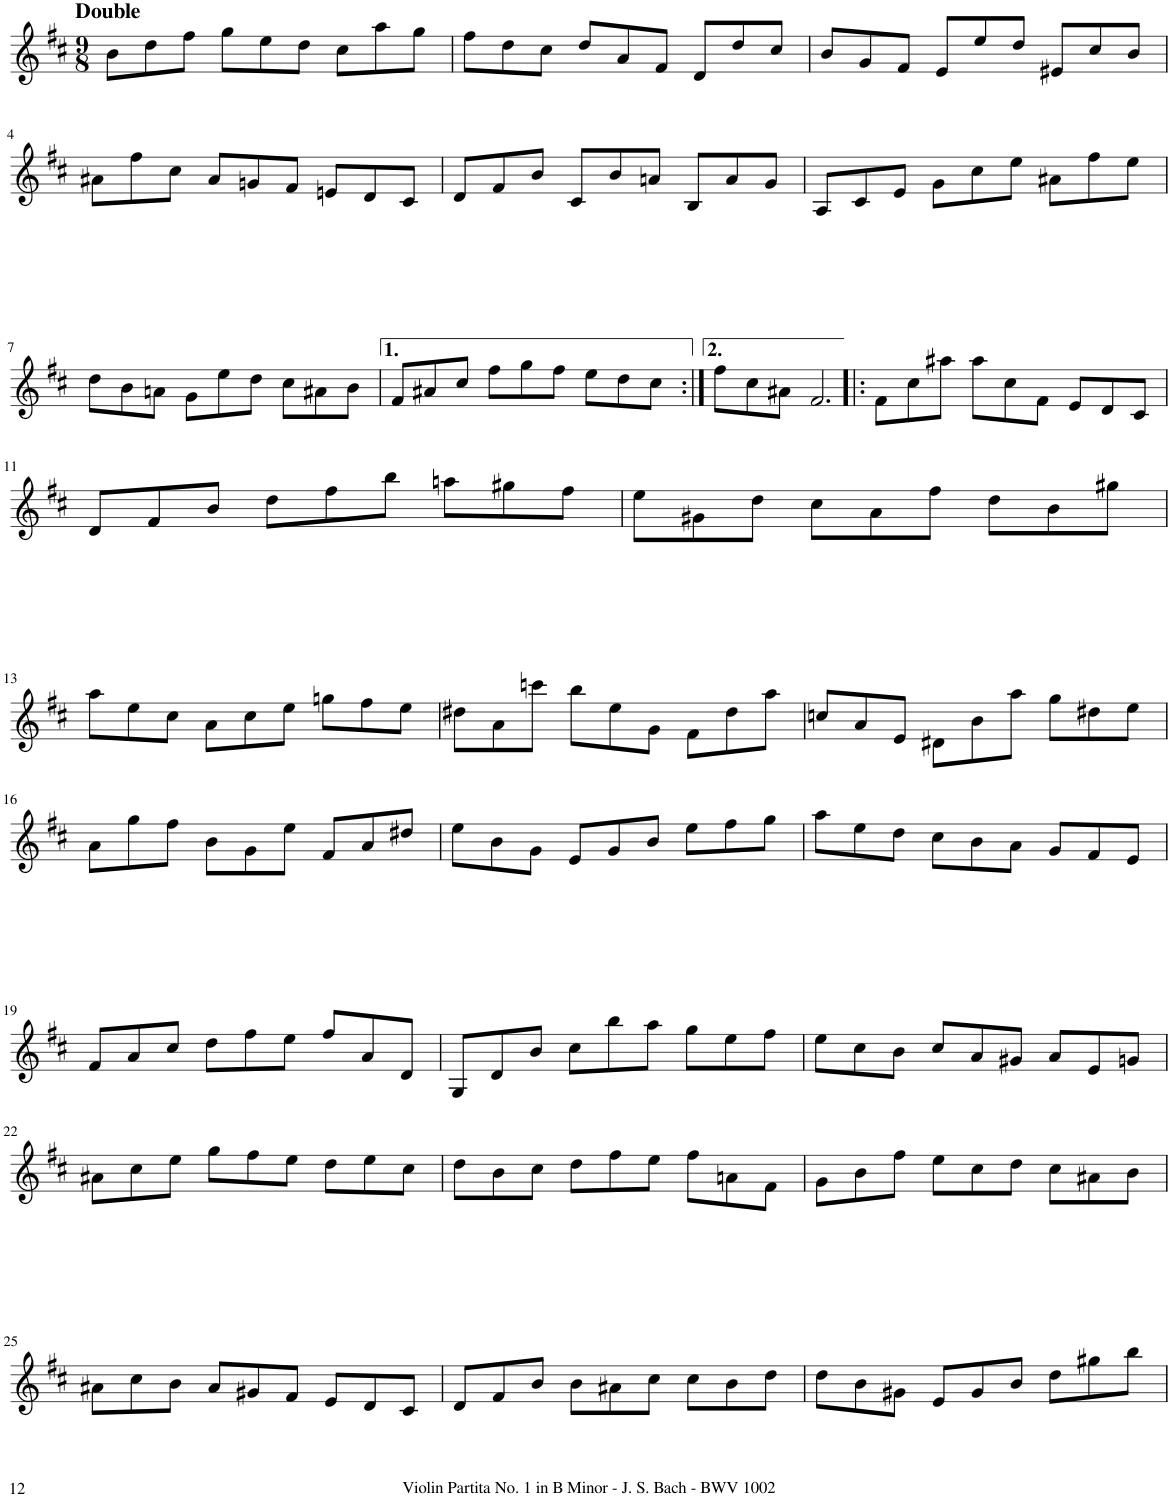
**kern
*part1
*staff1
*I"Violin
*I'Vln.
!!LO:PB:g=z
*clefG2
*k[f#c#]
*M9/8
=1
!LO:TX:a:B:t=Double
8b\L
8dd\
8ff#\J
8gg\L
8ee\
8dd\J
8cc#\L
8aa\
8gg\J
=2
8ff#\L
8dd\
8cc#\J
8dd/L
8a/
8f#/J
8d/L
8dd/
8cc#/J
=3
8b/L
8g/
8f#/J
8e/L
8ee/
8dd/J
8e#X/L
8cc#/
8b/J
!!LO:LB:g=z
=4
8a#X\L
8ff#\
8cc#\J
8a#/L
8gn/
8f#/J
8en/L
8d/
8c#/J
=5
8d/L
8f#/
8b/J
8c#/L
8b/
8an/J
8B/L
8a/
8g/J
=6
8A/L
8c#/
8e/J
8g\L
8cc#\
8ee\J
8a#X\L
8ff#\
8ee\J
!!LO:LB:g=z
=7
8dd\L
8b\
8an\J
8g\L
8ee\
8dd\J
8cc#\L
8a#X\
8b\J
=8
8f#/L
8a#X/
8cc#/J
8ff#\L
8gg\
8ff#\J
8ee\L
8dd\
8cc#\J
=9:|!
8ff#\L
8cc#\
8a#X\J
2.f#/
=10!|:
8f#\L
8cc#\
8aa#X\J
8aa#\L
8cc#\
8f#\J
8e/L
8d/
8c#/J
!!LO:LB:g=z
=11
8d/L
8f#/
8b/J
8dd\L
8ff#\
8bb\J
8aan\L
8gg#X\
8ff#\J
=12
8ee\L
8g#X\
8dd\J
8cc#\L
8a\
8ff#\J
8dd\L
8b\
8gg#X\J
!!LO:LB:g=z
=13
8aa\L
8ee\
8cc#\J
8a\L
8cc#\
8ee\J
8ggn\L
8ff#\
8ee\J
=14
8dd#X\L
8a\
8cccn\J
8bb\L
8ee\
8g\J
8f#\L
8dd#\
8aa\J
=15
8ccn/L
8a/
8e/J
8d#X\L
8b\
8aa\J
8gg\L
8dd#X\
8ee\J
!!LO:LB:g=z
=16
8a\L
8gg\
8ff#\J
8b\L
8g\
8ee\J
8f#/L
8a/
8dd#X/J
=17
8ee\L
8b\
8g\J
8e/L
8g/
8b/J
8ee\L
8ff#\
8gg\J
=18
8aa\L
8ee\
8dd\J
8cc#\L
8b\
8a\J
8g/L
8f#/
8e/J
!!LO:LB:g=z
=19
8f#/L
8a/
8cc#/J
8dd\L
8ff#\
8ee\J
8ff#/L
8a/
8d/J
=20
8G/L
8d/
8b/J
8cc#\L
8bb\
8aa\J
8gg\L
8ee\
8ff#\J
=21
8ee\L
8cc#\
8b\J
8cc#/L
8a/
8g#X/J
8a/L
8e/
8gn/J
!!LO:LB:g=z
=22
8a#X\L
8cc#\
8ee\J
8gg\L
8ff#\
8ee\J
8dd\L
8ee\
8cc#\J
=23
8dd\L
8b\
8cc#\J
8dd\L
8ff#\
8ee\J
8ff#\L
8an\
8f#\J
=24
8g\L
8b\
8ff#\J
8ee\L
8cc#\
8dd\J
8cc#\L
8a#X\
8b\J
!!LO:LB:g=z
=25
8a#X\L
8cc#\
8b\J
8a#/L
8g#X/
8f#/J
8e/L
8d/
8c#/J
=26
8d/L
8f#/
8b/J
8b\L
8a#X\
8cc#\J
8cc#\L
8b\
8dd\J
=27
8dd\L
8b\
8g#X\J
8e/L
8g#/
8b/J
8dd\L
8gg#X\
8bb\J
=
*-
